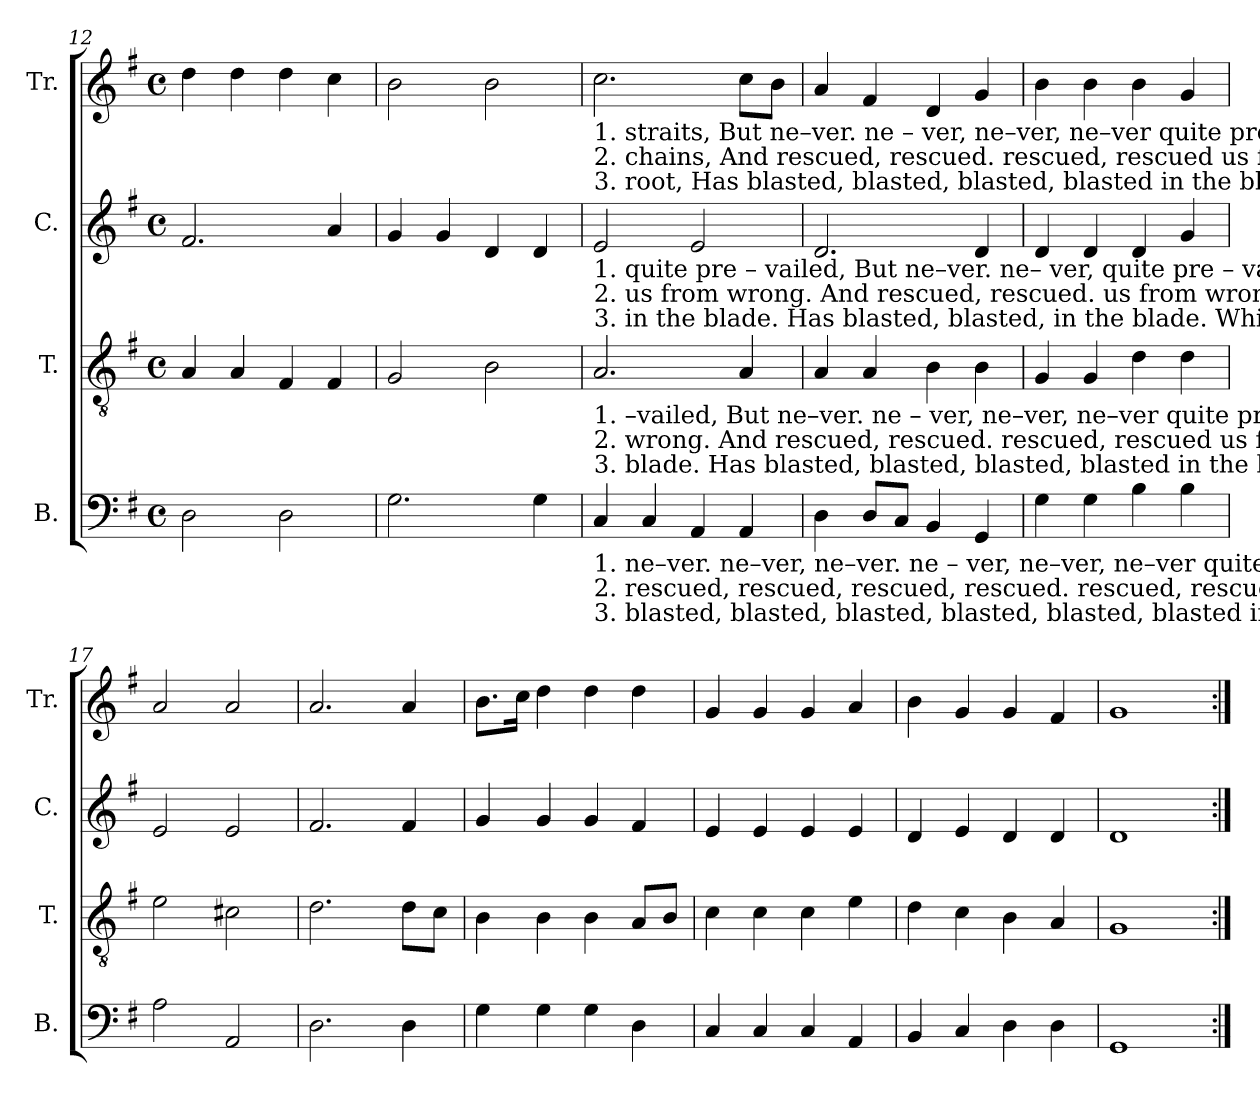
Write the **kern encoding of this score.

**kern	**kern	**kern	**kern
*part4	*part3	*part2	*part1
*staff4	*staff3	*staff2	*staff1
*I"B.	*I"T.	*I"C.	*I"Tr.
*I'B.	*I'T.	*I'C.	*I'Tr.
*clefF4	*clefGv2	*clefG2	*clefG2
*k[f#]	*k[f#]	*k[f#]	*k[f#]
*M4/4	*M4/4	*M4/4	*M4/4
*met(c)	*met(c)	*met(c)	*met(c)
=12	=12	=12	=12
2D\	4A/	2.f#/	4dd\
.	4A/	.	4dd\
2D\	4F#/	.	4dd\
.	4F#/	4a/	4cc\
=13	=13	=13	=13
2.G\	2G/	4g/	2b\
.	.	4g/	.
.	2B\	4d/	2b\
4G\	.	4d/	.
!!LO:LB:g=z
=14	=14	=14	=14
!	!	!	!LO:TX:b:t=1. straits,      But     ne–ver.  ne – ver,  ne–ver,  ne–ver   quite  pre – vailed.   Re –  duced  me   oft   to         heavy straits, But ne–ver quite prevailed.
!	!	!	!LO:TX:b:t=2. chains,       And rescued, rescued.  rescued, rescued  us      from  wrong.   But     our    just God has broke their chains, And rescued us from wrong.
!	!	!	!LO:TX:b:t=3. root,          Has  blasted,  blasted,  blasted,  blasted  in       the    blade.   Which  too  much  heat,    and    want  of root, Has blas–ted  in  the blade.
!	!	!LO:TX:b:t=1. quite    pre   –     vailed,           But   ne–ver.  ne– ver,  quite  pre – vailed.   Re  –  duced  me   oft   to         heavy straits, But ne–ver quite prevailed.	!
!	!	!LO:TX:b:t=2.  us        from        wrong.          And  rescued, rescued.  us     from  wrong.   But     our    just God has broke their chains, And rescued us from wrong.	!
!	!	!LO:TX:b:t=3.  in        the           blade.           Has  blasted,  blasted,  in       the    blade.   Which  too much heat, and want  of     root,   Has blas–ted  in  the blade.	!
!	!LO:TX:b:t=1. –vailed,     But    ne–ver.  ne – ver,  ne–ver,  ne–ver   quite  pre – vailed.   Re –  duced  me   oft   to         heavy straits, But ne–ver quite prevailed.	!	!
!	!LO:TX:b:t=2. wrong.       And   rescued, rescued.  rescued, rescued  us   from  wrong.   But     our    just God has broke   their chains, And rescued us from wrong.	!	!
!	!LO:TX:b:t=3. blade.        Has   blasted,  blasted,  blasted,  blasted  in       the    blade.   Which  too much heat, and want  of     root,   Has blas–ted  in  the blade.	!	!
!LO:TX:b:t=1. ne–ver. ne–ver,    ne–ver.  ne – ver,  ne–ver,  ne–ver   quite  pre – vailed.   Re –  duced  me   oft   to         heavy straits, But ne–ver quite prevailed.	!	!	!
!LO:TX:b:t=2. rescued, rescued, rescued, rescued.  rescued, rescued  us      from  wrong.   But     our    just God has broke their chains, And rescued us from wrong.	!	!	!
!LO:TX:b:t=3. blasted, blasted, blasted,  blasted,  blasted,  blasted  in       the    blade.   Which  too much heat, and want  of     root,   Has blas–ted  in  the blade.	!	!	!
4C/	2.A/	2e/	2.cc\
4C/	.	.	.
4AA/	.	2e/	.
4AA/	4A/	.	8cc\L
.	.	.	8b\J
=15	=15	=15	=15
4D\	4A/	2.d/	4a/
8D/L	4A/	.	4f#/
8C/J	.	.	.
4BB/	4B\	.	4d/
4GG/	4B\	4d/	4g/
=16	=16	=16	=16
4G\	4G/	4d/	4b\
4G\	4G/	4d/	4b\
4B\	4d\	4d/	4b\
4B\	4d\	4g/	4g/
=17	=17	=17	=17
2A\	2e\	2e/	2a/
2AA/	2c#X\	2e/	2a/
=18	=18	=18	=18
2.D\	2.d\	2.f#/	2.a/
4D\	8d\L	4f#/	4a/
.	8c\J	.	.
=19	=19	=19	=19
4G\	4B\	4g/	8.b\L
.	.	.	16cc\Jk
4G\	4B\	4g/	4dd\
4G\	4B\	4g/	4dd\
4D\	8A/L	4f#/	4dd\
.	8B/J	.	.
=20	=20	=20	=20
4C/	4c\	4e/	4g/
4C/	4c\	4e/	4g/
4C/	4c\	4e/	4g/
4AA/	4e\	4e/	4a/
=21	=21	=21	=21
4BB/	4d\	4d/	4b\
4C/	4c\	4e/	4g/
4D\	4B\	4d/	4g/
4D\	4A/	4d/	4f#/
=22	=22	=22	=22
1GG	1G	1d	1g
=:|!	=:|!	=:|!	=:|!
*-	*-	*-	*-
